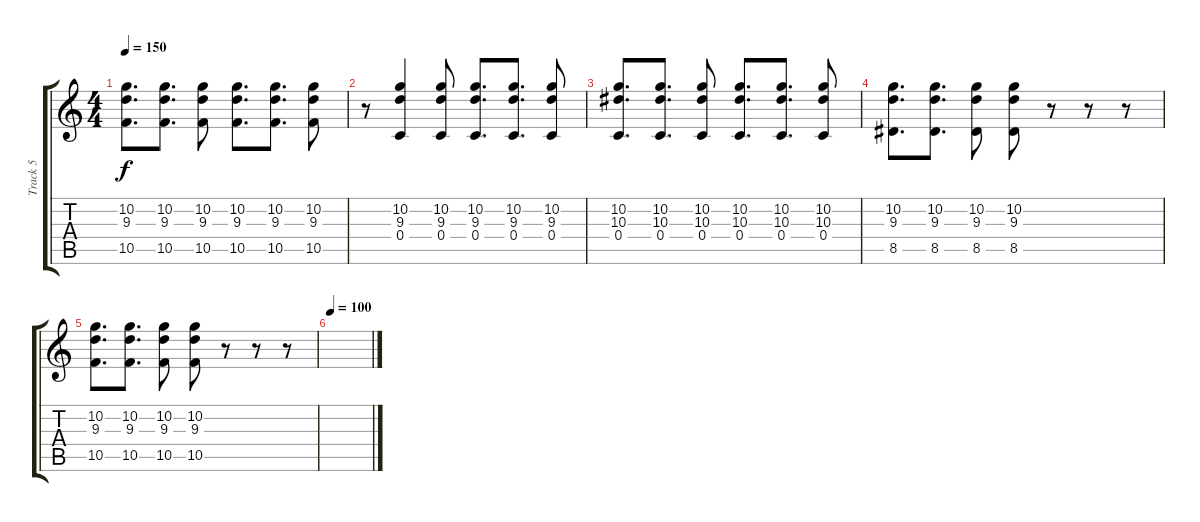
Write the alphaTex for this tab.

\track ("Track 5" "Track 5") {instrument distortionguitar}
\staff {score tabs}
\tuning (D4 A3 F3 C3 G2 D2) {hide}
\ts (4 4)
\tempo 150
\clef g2
\ks c
(10.2 9.3 10.5).8{d dy f} (10.2 9.3 10.5).8{d} (10.2 9.3 10.5).8 (10.2 9.3 10.5).8{d} (10.2 9.3 10.5).8{d} (10.2 9.3 10.5).8 |
r.8 (10.2 9.3 0.4).4 (10.2 9.3 0.4).8 (10.2 9.3 0.4).8{d} (10.2 9.3 0.4).8{d} (10.2 9.3 0.4).8 |
(10.2 10.3 0.4).8{d} (10.2 10.3 0.4).8{d} (10.2 10.3 0.4).8 (10.2 10.3 0.4).8{d} (10.2 10.3 0.4).8{d} (10.2 10.3 0.4).8 |
(10.2 9.3 8.5).8{d} (10.2 9.3 8.5).8{d} (10.2 9.3 8.5).8 (10.2 9.3 8.5).8 r.8 r.8 r.8 |
(10.2 9.3 10.5).8{d} (10.2 9.3 10.5).8{d} (10.2 9.3 10.5).8 (10.2 9.3 10.5).8 r.8 r.8 r.8 |
\tempo 100
